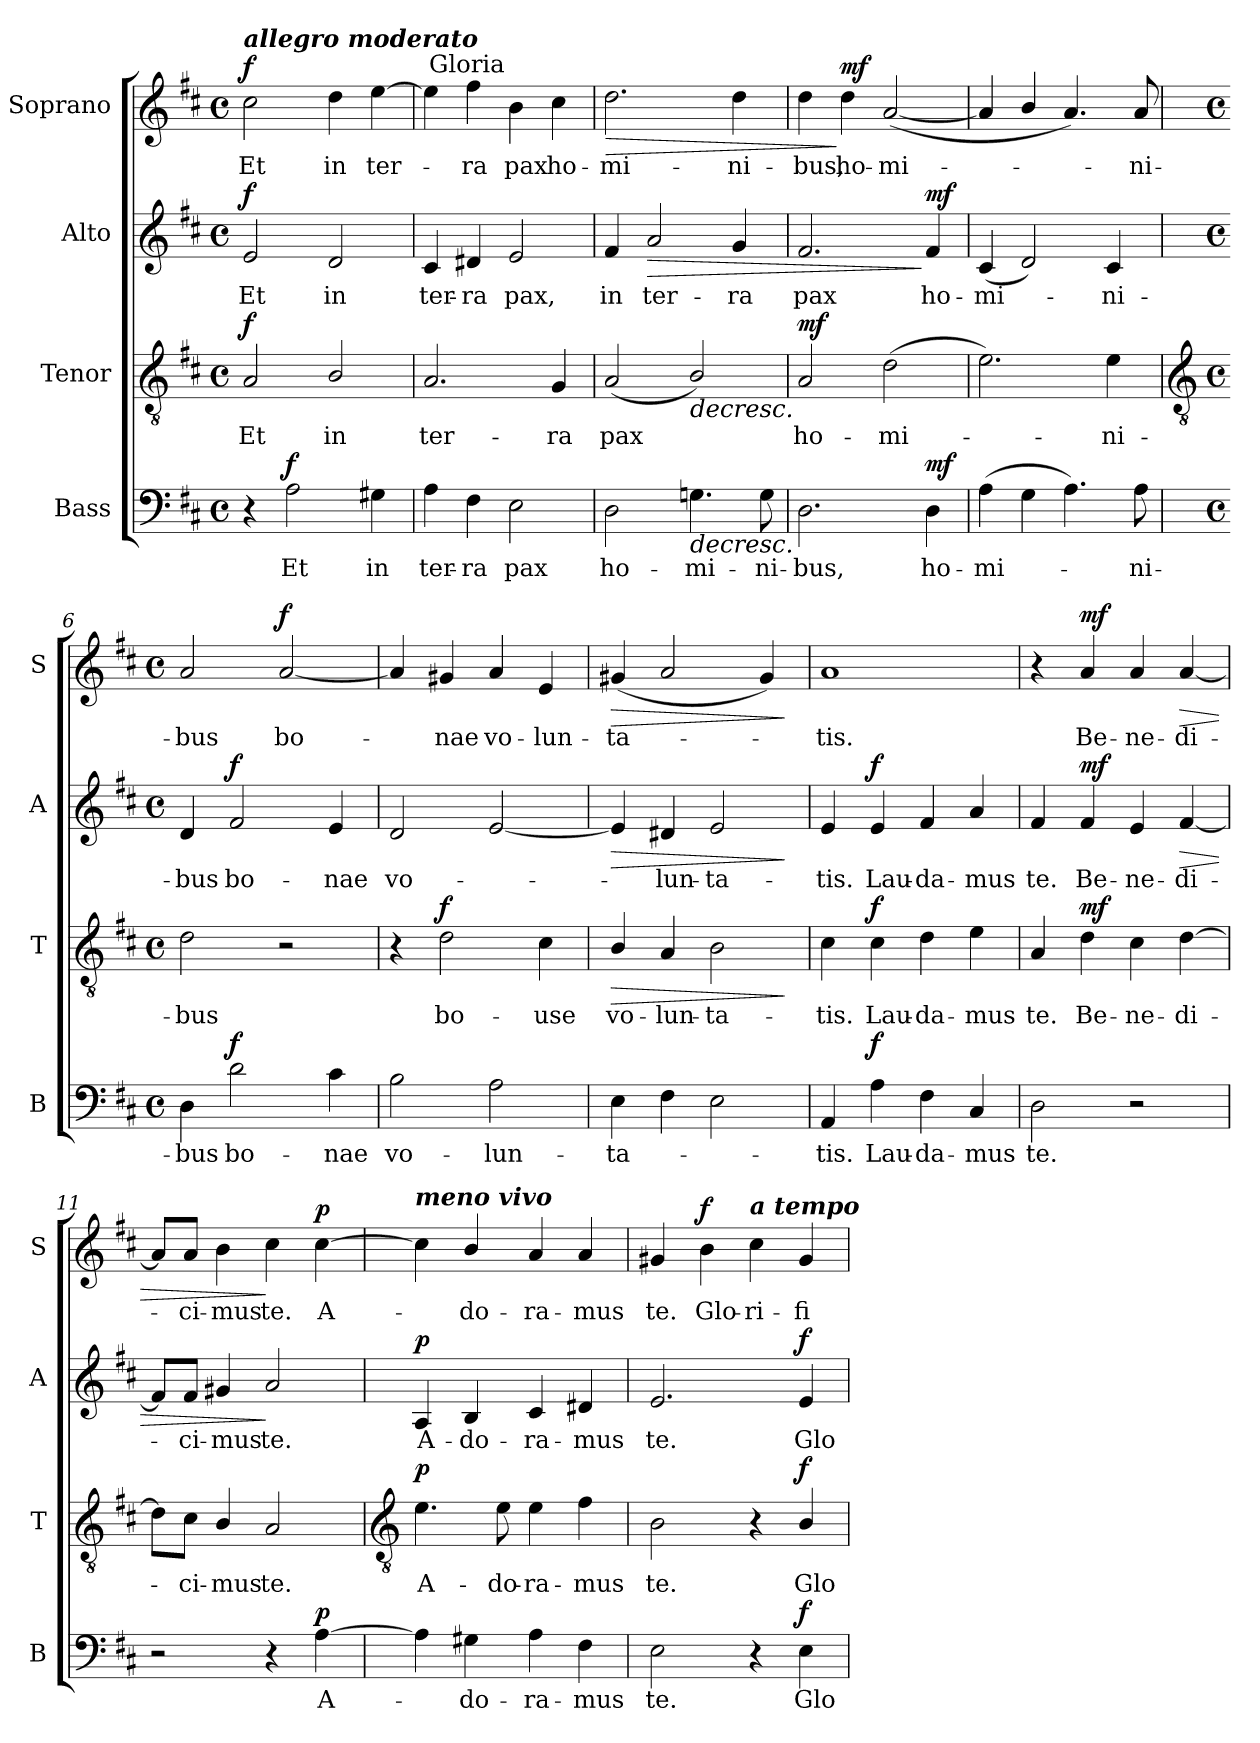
**kern	**text	**dynam	**kern	**text	**dynam	**kern	**text	**dynam	**kern	**text	**dynam
*part4	*part4	*part4	*part3	*part3	*part3	*part2	*part2	*part2	*part1	*part1	*part1
*staff4	*staff4	*staff4	*staff3	*staff3	*staff3	*staff2	*staff2	*staff2	*staff1	*staff1	*staff1
*I"Bass	*	*	*I"Tenor	*	*	*I"Alto	*	*	*I"Soprano	*	*
*I'B	*	*	*I'T	*	*	*I'A	*	*	*I'S	*	*
*clefF4	*	*	*clefGv2	*	*	*clefG2	*	*	*clefG2	*	*
*k[f#c#]	*	*	*k[f#c#]	*	*	*k[f#c#]	*	*	*k[f#c#]	*	*
*D:	*	*	*D:	*	*	*D:	*	*	*D:	*	*
*M4/4	*	*	*M4/4	*	*	*M4/4	*	*	*M4/4	*	*
*met(c)	*	*	*met(c)	*	*	*met(c)	*	*	*met(c)	*	*
=1	=1	=1	=1	=1	=1	=1	=1	=1	=1	=1	=1
!	!	!	!	!	!	!	!	!	!LO:TX:a:Bi:t=allegro moderato	!	!
!	!	!	!	!LO:LY:b	!LO:DY:b	!	!LO:LY:b	!LO:DY:b	!	!LO:LY:b	!LO:DY:b
4r	.	.	2A	Et	f	2e	Et	f	2cc#	Et	f
!	!LO:LY:b	!LO:DY:b	!	!	!	!	!	!	!	!	!
2A	Et	f	.	.	.	.	.	.	.	.	.
!	!	!	!	!LO:LY:b	!	!	!LO:LY:b	!	!	!LO:LY:b	!
.	.	.	2B/	in	.	2d	in	.	4dd	in	.
!	!LO:LY:b	!	!	!	!	!	!	!	!	!LO:LY:b	!
4G#X	in	.	.	.	.	.	.	.	[4ee	ter-	.
=2	=2	=2	=2	=2	=2	=2	=2	=2	=2	=2	=2
!	!LO:LY:b	!	!	!LO:LY:b	!	!	!LO:LY:b	!	!	!	!
4A	ter-	.	2.A	ter-	.	4c#	ter-	.	4ee]	.	.
!	!	!	!	!	!	!	!	!	!LO:TX:a:cj:t=Gloria	!	!
!	!LO:LY:b	!	!	!	!	!	!LO:LY:b	!	!	!LO:LY:b	!
4F#	-ra	.	.	.	.	4d#X	-ra	.	4ff#	ra	.
!	!LO:LY:b	!	!	!	!	!	!LO:LY:b	!	!	!LO:LY:b	!
2E	pax	.	.	.	.	2e	pax,	.	4b	pax	.
!	!	!	!	!LO:LY:b	!	!	!	!	!	!LO:LY:b	!
.	.	.	4G	-ra	.	.	.	.	4cc#	ho-	.
=3	=3	=3	=3	=3	=3	=3	=3	=3	=3	=3	=3
!	!LO:LY:b	!	!	!LO:LY:b	!	!	!LO:LY:b	!	!	!LO:LY:b	!LO:HP:b
2D	ho-	.	(<2A	pax	.	4f#	in	.	2.dd	-mi-	>
!	!	!	!	!	!	!	!LO:LY:b	!LO:HP:b	!	!	!
.	.	.	.	.	.	2a	ter-	>	.	.	.
!	!LO:LY:b	!LO:HP:b	!	!	!LO:HP:b	!	!	!	!	!	!
4.Gn	-mi-	>	2B/)	.	>	.	.	.	.	.	.
!	!	!	!	!	!	!	!LO:LY:b	!	!	!LO:LY:b	!
.	.	.	.	.	.	4g	-ra	.	4dd	-ni-	.
!	!LO:LY:b	!	!	!	!	!	!	!	!	!	!
8G	-ni-	.	.	.	.	.	.	.	.	.	.
=4	=4	=4	=4	=4	=4	=4	=4	=4	=4	=4	=4
!	!LO:LY:b	!	!	!LO:LY:b	!LO:DY:b	!	!LO:LY:b	!	!	!LO:LY:b	!
2.D	-bus,	.	2A	ho-	mf	2.f#	pax	.	4dd	-bus,	.
!	!	!	!	!	!	!	!	!	!	!LO:LY:b	!LO:DY:n=1:b
.	.	.	.	.	.	.	.	.	4dd	ho-	] mf
!	!	!	!	!LO:LY:b	!	!	!	!	!	!LO:LY:b	!
.	.	.	(>2d	-mi-	.	.	.	.	(<[2a	-mi-	.
!	!LO:LY:b	!LO:DY:b	!	!	!	!	!LO:LY:b	!LO:DY:n=1:b	!	!	!
4D	ho-	mf	.	.	.	4f#	ho-	] mf	.	.	.
=5	=5	=5	=5	=5	=5	=5	=5	=5	=5	=5	=5
!	!LO:LY:b	!	!	!	!	!	!LO:LY:b	!	!	!	!
(>4A	-mi-	.	2.e)	.	.	(<4c#	-mi-	.	4a]	.	.
4G	.	.	.	.	.	2d)	.	.	4b/	.	.
4.A)	.	.	.	.	.	.	.	.	4.a)	.	.
!	!	!	!	!LO:LY:b	!	!	!LO:LY:b	!	!	!	!
.	.	.	4e	ni-	.	4c#	ni-	.	.	.	.
!	!LO:LY:b	!	!	!	!	!	!	!	!	!LO:LY:b	!
8A	ni-	.	.	.	.	.	.	.	8a	ni-	.
!!LO:LB:g=z
=6	=6	=6	=6	=6	=6	=6	=6	=6	=6	=6	=6
*	*	*	*clefGv2	*	*	*	*	*	*	*	*
*M4/4	*	*	*M4/4	*	*	*M4/4	*	*	*M4/4	*	*
*met(c)	*	*	*met(c)	*	*	*met(c)	*	*	*met(c)	*	*
!	!LO:LY:b	!	!	!LO:LY:b	!	!	!LO:LY:b	!	!	!LO:LY:b	!
4D	-bus	.	2d	-bus	.	4d	-bus	.	2a	-bus	.
!	!LO:LY:b	!LO:DY:b	!	!	!	!	!LO:LY:b	!LO:DY:b	!	!	!
2d	bo-	f	.	.	.	2f#	bo-	f	.	.	.
!	!	!	!	!	!	!	!	!	!	!LO:LY:b	!LO:DY:b
.	.	.	2r	.	.	.	.	.	[2a	bo-	f
!	!LO:LY:b	!	!	!	!	!	!LO:LY:b	!	!	!	!
4c#	-nae	.	.	.	.	4e	-nae	.	.	.	.
=7	=7	=7	=7	=7	=7	=7	=7	=7	=7	=7	=7
!	!LO:LY:b	!	!	!	!	!	!LO:LY:b	!	!	!	!
2B	vo-	.	4r	.	.	2d	vo-	.	4a]	.	.
!	!	!	!	!LO:LY:b	!LO:DY:b	!	!	!	!	!LO:LY:b	!
.	.	.	2d	bo-	f	.	.	.	4g#X	nae	.
!	!LO:LY:b	!	!	!	!	!	!	!	!	!LO:LY:b	!
2A	-lun-	.	.	.	.	[2e	.	.	4a	vo-	.
!	!	!	!	!LO:LY:b	!	!	!	!	!	!LO:LY:b	!
.	.	.	4c#	-use	.	.	.	.	4e	-lun-	.
=8	=8	=8	=8	=8	=8	=8	=8	=8	=8	=8	=8
!	!LO:LY:b	!	!	!LO:LY:b	!LO:HP:b	!	!	!LO:HP:b	!	!LO:LY:b	!LO:HP:b
4E	-ta-	.	4B/	vo-	>	4e]	.	>	(<4g#X	-ta-	>
!	!	!	!	!LO:LY:b	!	!	!LO:LY:b	!	!	!	!
4F#	.	.	4A	-lun-	.	4d#X	lun-	.	2a	.	.
!	!	!	!	!LO:LY:b	!	!	!LO:LY:b	!	!	!	!
2E	.	.	2B	-ta-	.	2e	-ta-	.	.	.	.
.	.	.	.	.	.	.	.	.	4g#)	.	.
.	.	]	.	.	]	.	.	]	.	.	]
=9	=9	=9	=9	=9	=9	=9	=9	=9	=9	=9	=9
!	!LO:LY:b	!	!	!LO:LY:b	!	!	!LO:LY:b	!	!	!LO:LY:b	!
4AA	tis.	.	4c#	-tis.	.	4e	-tis.	.	1a	tis.	.
!	!LO:LY:b	!LO:DY:b	!	!LO:LY:b	!LO:DY:b	!	!LO:LY:b	!LO:DY:b	!	!	!
4A	Lau-	f	4c#	Lau-	f	4e	Lau-	f	.	.	.
!	!LO:LY:b	!	!	!LO:LY:b	!	!	!LO:LY:b	!	!	!	!
4F#	-da-	.	4d	-da-	.	4f#	-da-	.	.	.	.
!	!LO:LY:b	!	!	!LO:LY:b	!	!	!LO:LY:b	!	!	!	!
4C#	-mus	.	4e	-mus	.	4a	-mus	.	.	.	.
=10	=10	=10	=10	=10	=10	=10	=10	=10	=10	=10	=10
!	!LO:LY:b	!	!	!LO:LY:b	!	!	!LO:LY:b	!	!	!	!
2D	te.	.	4A	te.	.	4f#	te.	.	4r	.	.
!	!	!	!	!LO:LY:b	!LO:DY:b	!	!LO:LY:b	!LO:DY:b	!	!LO:LY:b	!LO:DY:b
.	.	.	4d	Be-	mf	4f#	Be-	mf	4a	Be-	mf
!	!	!	!	!LO:LY:b	!	!	!LO:LY:b	!	!	!LO:LY:b	!
2r	.	.	4c#	-ne-	.	4e	-ne-	.	4a	-ne-	.
!	!	!	!	!LO:LY:b	!	!	!LO:LY:b	!LO:HP:b	!	!LO:LY:b	!LO:HP:b
.	.	.	[4d	-di-	.	[4f#	-di-	>	[4a	-di-	>
=11	=11	=11	=11	=11	=11	=11	=11	=11	=11	=11	=11
2r	.	.	8d\L]	.	.	8f#/L]	.	.	8a/L]	.	.
!	!	!	!	!LO:LY:b	!	!	!LO:LY:b	!	!	!LO:LY:b	!
.	.	.	8c#\J	ci-	.	8f#/J	ci-	.	8a/J	ci-	.
!	!	!	!	!LO:LY:b	!	!	!LO:LY:b	!	!	!LO:LY:b	!
.	.	.	4B/	-mus	.	4g#X	-mus	.	4b	-mus	.
!	!	!	!	!LO:LY:b	!	!	!LO:LY:b	!	!	!LO:LY:b	!
4r	.	.	2A	te.	]	2a	te.	]	4cc#	te.	]
!	!LO:LY:b	!LO:DY:b	!	!	!	!	!	!	!	!LO:LY:b	!LO:DY:b
[4A	A-	p	.	.	.	.	.	.	[4cc#	A-	p
!!LO:LB:g=z
=12	=12	=12	=12	=12	=12	=12	=12	=12	=12	=12	=12
*	*	*	*clefGv2	*	*	*	*	*	*	*	*
!	!	!	!	!	!	!	!	!	!LO:TX:a:Bi:t=meno vivo	!	!
!	!	!	!	!LO:LY:b	!LO:DY:b	!	!LO:LY:b	!LO:DY:b	!	!	!
4A]	.	.	4.e	A-	p	4A	A-	p	4cc#]	.	.
!	!LO:LY:b	!	!	!	!	!	!LO:LY:b	!	!	!LO:LY:b	!
4G#X	do-	.	.	.	.	4B	-do-	.	4b/	do-	.
!	!	!	!	!LO:LY:b	!	!	!	!	!	!	!
.	.	.	8e	-do-	.	.	.	.	.	.	.
!	!LO:LY:b	!	!	!LO:LY:b	!	!	!LO:LY:b	!	!	!LO:LY:b	!
4A	-ra-	.	4e	-ra-	.	4c#	-ra-	.	4a	-ra-	.
!	!LO:LY:b	!	!	!LO:LY:b	!	!	!LO:LY:b	!	!	!LO:LY:b	!
4F#	-mus	.	4f#	-mus	.	4d#X	-mus	.	4a	-mus	.
=13	=13	=13	=13	=13	=13	=13	=13	=13	=13	=13	=13
!	!LO:LY:b	!	!	!LO:LY:b	!	!	!LO:LY:b	!	!	!LO:LY:b	!
2E	te.	.	2B	te.	.	2.e	te.	.	4g#X	te.	.
!	!	!	!	!	!	!	!	!	!	!LO:LY:b	!LO:DY:b
.	.	.	.	.	.	.	.	.	4b	Glo-	f
!	!	!	!	!	!	!	!	!	!LO:TX:a:Bi:t=a tempo	!	!
!	!	!	!	!	!	!	!	!	!	!LO:LY:b	!
4r	.	.	4r	.	.	.	.	.	4cc#	-ri-	.
!	!LO:LY:b	!LO:DY:b	!	!LO:LY:b	!LO:DY:b	!	!LO:LY:b	!LO:DY:b	!	!LO:LY:b	!
4E	Glo-	f	4B/	Glo-	f	4e	Glo-	f	4g#	-fi-	.
=	=	=	=	=	=	=	=	=	=	=	=
*-	*-	*-	*-	*-	*-	*-	*-	*-	*-	*-	*-
